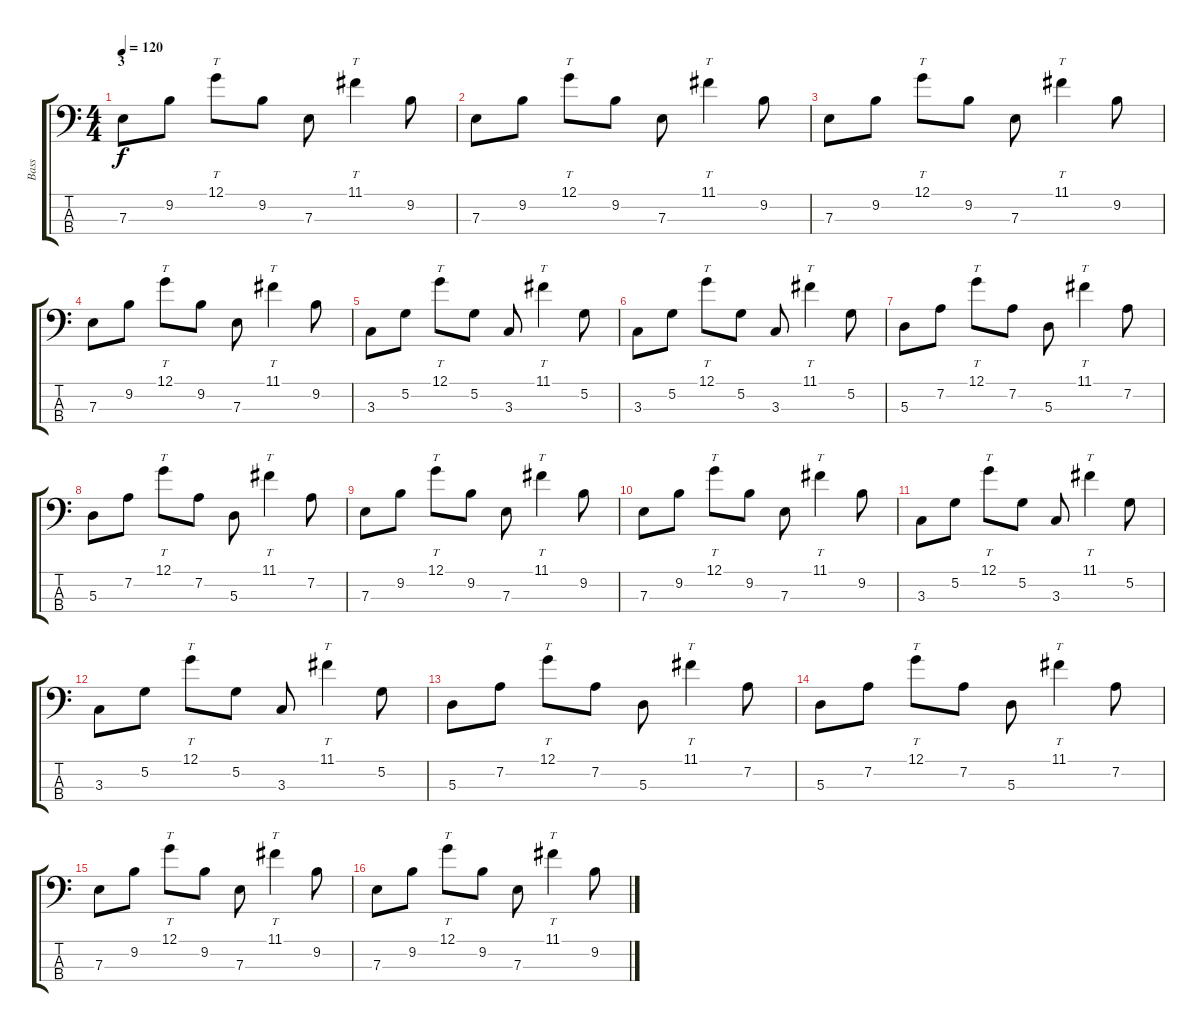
\track ("Bass" "Bass") {instrument electricbassfinger}
\staff {score tabs}
\tuning (G2 D2 A1 E1) {hide}
\ts (4 4)
\section ("" "3")
\tempo 120
\clef f4
\ks c
7.3.8{dy f} 9.2.8 12.1.8{tt} 9.2.8 7.3.8 11.1.4{tt} 9.2.8 |
7.3.8 9.2.8 12.1.8{tt} 9.2.8 7.3.8 11.1.4{tt} 9.2.8 |
7.3.8 9.2.8 12.1.8{tt} 9.2.8 7.3.8 11.1.4{tt} 9.2.8 |
7.3.8 9.2.8 12.1.8{tt} 9.2.8 7.3.8 11.1.4{tt} 9.2.8 |
3.3.8 5.2.8 12.1.8{tt} 5.2.8 3.3.8 11.1.4{tt} 5.2.8 |
3.3.8 5.2.8 12.1.8{tt} 5.2.8 3.3.8 11.1.4{tt} 5.2.8 |
5.3.8 7.2.8 12.1.8{tt} 7.2.8 5.3.8 11.1.4{tt} 7.2.8 |
5.3.8 7.2.8 12.1.8{tt} 7.2.8 5.3.8 11.1.4{tt} 7.2.8 |
7.3.8 9.2.8 12.1.8{tt} 9.2.8 7.3.8 11.1.4{tt} 9.2.8 |
7.3.8 9.2.8 12.1.8{tt} 9.2.8 7.3.8 11.1.4{tt} 9.2.8 |
3.3.8 5.2.8 12.1.8{tt} 5.2.8 3.3.8 11.1.4{tt} 5.2.8 |
3.3.8 5.2.8 12.1.8{tt} 5.2.8 3.3.8 11.1.4{tt} 5.2.8 |
5.3.8 7.2.8 12.1.8{tt} 7.2.8 5.3.8 11.1.4{tt} 7.2.8 |
5.3.8 7.2.8 12.1.8{tt} 7.2.8 5.3.8 11.1.4{tt} 7.2.8 |
7.3.8 9.2.8 12.1.8{tt} 9.2.8 7.3.8 11.1.4{tt} 9.2.8 |
7.3.8 9.2.8 12.1.8{tt} 9.2.8 7.3.8 11.1.4{tt} 9.2.8
